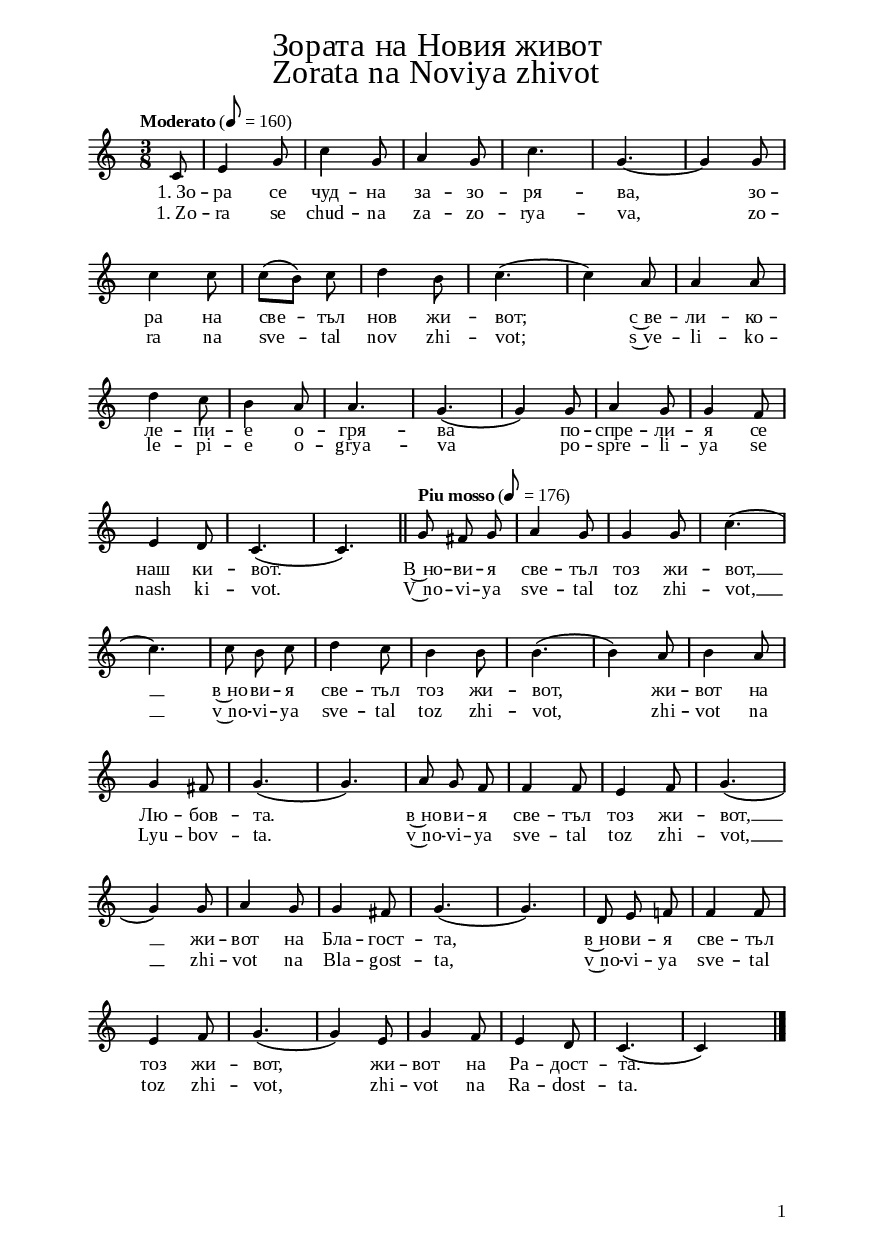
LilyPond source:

\version "2.18.2"

\paper {
  #(set-paper-size "a5")
}

\bookpart {
\paper {
  print-all-headers = ##t
  print-page-number = ##t 
  print-first-page-number = ##t
  
  % put page numbers on the bottom
  oddHeaderMarkup = \markup ""
  evenHeaderMarkup = \markup ""
  oddFooterMarkup = \markup
    \fill-line {
      ""
      \on-the-fly #print-page-number-check-first \fromproperty #'page:page-number-string
    }
  evenFooterMarkup = \markup
    \fill-line {
      \on-the-fly #print-page-number-check-first \fromproperty #'page:page-number-string
      ""
    }

  left-margin = 1.5\cm
  right-margin = 1.5\cm
  ragged-bottom = ##t % do not spread the staves to fill the whole vertical space
  
  fonts = #
  (make-pango-font-tree
   "Times New Roman"
   "DejaVu Sans"
   "DejaVu Sans Mono"
   (/ (* staff-height pt) 3.2))
  
  
}

\header {
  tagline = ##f
}

\score{
  \layout { 
    indent = 0.0\cm % remove first line indentation
    ragged-last = ##f % do spread last line to fill the whole space
    \context {
      \Score
      \omit BarNumber %remove bar numbers
    } % context
    
    \context { % change staff size
      \Staff
      fontSize = #-1 
      \override StaffSymbol #'staff-space = #(magstep -3)
    }
    
    \context { % adjust space between staff and lyrics and between the two lyric lines
      \Lyrics
      \override VerticalAxisGroup.nonstaff-relatedstaff-spacing = #'((basic-distance . 4.2))
      \override VerticalAxisGroup.nonstaff-nonstaff-spacing = #'((basic-distance . 2))
    }
  } % layout
  
  \new Voice \absolute  {
    \clef treble
    \key c \major
    \time 3/8 \tempo "Moderato" 8 = 160
    \partial 8
    \autoBeamOff  

    c'8 |e'4 g'8|c''4 g'8 |a'4 g'8 |c''4.| g'4. ~ |  g'4    g'8 |\break
    c''4 c''8| \once \autoBeamOn c''8 ([  b'8  ])  \noBeam  c''8 |d''4 b'8  |c''4. ( | c''4 ) a'8| a'4 a'8| \break
    d''4  c''8| b'4 a'8| a'4. | g'4. ( |g'4 ) g'8 | a'4 g'8 | g'4 f'8 | \break
    e'4 d'8| c'4. ( | c'4. ) | \bar "||"
    \tempo "Piu mosso" 8 = 176
    g'8  fis'8 g'8 | a'4 g'8 | g'4 g'8 | c''4. (| \break 
    c''4. ) | c''8 b'8 c''8| d''4 c''8 | b'4  b'8 | b'4.  (| b'4 )  a'8| b'4 a'8 | \break
    g'4 fis'8 | g'4. (| g'4. ) | a'8 g'8 f'8 | f'4 f'8 | e'4 f'8 | g'4. (| \break
    g'4 ) g'8 | a'4 g'8 | g'4 fis'8 | g'4. (| g'4. )| d'8 e'8 f'!8| f'4 f'8 | \break
    e'4 f'8 | g'4. (|g'4 ) e'8 | g'4 f'8 | e'4 d'8 | c'4. ( | c' 4 ) s8 | \bar "|." 
  }
  
  \addlyrics { 
    "1. Зо" -- ра се чуд -- на за -- зо -- ря -- ва, зо -- 
    ра на све -- тъл нов жи -- вот; с~ве -- ли -- ко -- 
    ле -- пи -- е о -- гря -- ва по -- спре -- ли -- я се 
    наш ки -- вот. В~но -- ви -- я све -- тъл тоз жи -- вот, __  
    в~но -- ви -- я све -- тъл тоз жи -- вот, жи -- вот на 
    Лю -- бов -- та.  в~но -- ви -- я све -- тъл тоз жи -- вот, __ 
    жи -- вот на Бла -- гост -- та, в~но -- ви -- я све -- тъл 
    тоз жи -- вот, жи -- вот на Ра -- дост -- та. 
  }

  \addlyrics {
    "1. Zo" -- ra se chud -- na za -- zo -- rya -- va, zo -- 
    ra na sve -- tal nov zhi -- vot; s~ve -- li -- ko -- 
    le -- pi -- e o -- grya -- va po -- spre -- li -- ya se 
    nash ki -- vot. V~no -- vi -- ya sve -- tal toz zhi -- vot, __  
    v~no -- vi -- ya sve -- tal toz zhi -- vot, zhi -- vot na 
    Lyu -- bov -- ta.  v~no -- vi -- ya sve -- tal toz zhi -- vot, __ 
    zhi -- vot na Bla -- gost -- ta, v~no -- vi -- ya sve -- tal 
    toz zhi -- vot, zhi -- vot na Ra -- dost -- ta. 
  }

  \header {
    title = \markup \column \normal-text \fontsize #1.5 { 
              \line { Зората на Новия живот }
              \vspace #-0.6
              \line { Zorata na Noviya zhivot }
            }
  }
  
  \midi{}
} % score

\markup {
    \hspace #10
    \fontsize #+1 {
  
     
    \column {
      \line { 2. И птички въздуха изпълнят }
      \line {   "   " с възторг и сладки песни в хор, }  
      \line {   "   " Хармонията да допълнят }
      \line {   "   " В големия небесен двор.} 

      \line { " " }
      \line { "   " \italic {Припев: } }
      \line {  "   " В новия светъл тоз живот, }
      \line { "   " В новия светъл тоз живот, }
      \line { "   " Живот на любовта, }
      \line {  "   " В новия светъл тоз живот,}
      \line { "   " Живот на благостта, }
      \line { "   "  В новия светъл тоз живот,}
      \line {  "   " Живот на радостта.}
      \line { " " }
     
      \line { 3. Трепти зората лекокрила  }
      \line {   "   " при рилските очи. }  
      \line {   "   " Тук чудната цигулка }
      \line {   "   " с нов тон ще зазвучи. } 
      
      \line { " " }
      \line { "   " \italic {Припев ...} }
      \line { " " }

      \line { 4. Лъчи от любовта ни вливат }
      \line {   "   " В гърдите жива топлина, }  
      \line {   "   " Със сладка вяра ни повдигат }
      \line {   "   " Във крепост и виделина. } 
      
      \line { " " }
      \line { "   " \italic {Припев ...} }
      \line { " " }
      
      \line { 5.  О тези лъчи от Бога идат, }
      \line {   "   " Те пълнят нашите сърца, }  
      \line {   "   " И шепнат сладко, как Той вика: }
      \line {   "   " Елате, моите деца! } 
    }
    
   \hspace #1 {
    \column  {
      \line { 2. I ptichki vazduha izpalnyat }
      \line {   "   " s vaztorg i sladki pesni v hor, }  
      \line {   "   " Harmoniyata da dopalnyat }
      \line {   "   " V golemiya nebesen dvor.} 

      \line { " " }
      \line { "   " \italic {Pripev: } }
      \line {  "   " V noviya svetal toz zhivot, }
      \line { "   " V noviya svetal toz zhivot, }
      \line { "   " Zhivot na lyubovta, }
      \line {  "   " V noviya svetal toz zhivot,}
      \line { "   " Zhivot na blagostta, }
      \line { "   "  V noviya svetal toz zhivot,}
      \line {  "   " Zhivot na radostta.}
      \line { " " }
     
      \line { 3. Trepti zorata lekokrila  }
      \line {   "   " pri rilskite ochi. }  
      \line {   "   " Tuk chudnata tsigulka }
      \line {   "   " s nov ton shte zazvuchi. } 
      
      \line { " " }
      \line { "   " \italic {Pripev ...} }
      \line { " " }

      \line { 4. Lachi ot lyubovta ni vlivat }
      \line {   "   " V gardite zhiva toplina, }  
      \line {   "   " Sas sladka vyara ni povdigat }
      \line {   "   " Vav krepost i videlina. } 
      
      \line { " " }
      \line { "   " \italic {Pripev ...} }
      \line { " " }
      
      \line { 5.  O tezi lachi ot Boga idat, }
      \line {   "   " Te palnyat nashite sartsa, }  
      \line {   "   " I shepnat sladko, kak Toy vika: }
      \line {   "   " Elate, moite detsa! } 
    }    
    }
    }
 
}

\pageBreak

\markup {  \hspace #20 \fontsize #3 \bold "Die wunderbare Mögenröte bricht an"  }

\markup {
    \hspace #1
    \fontsize #+1 {
      
      \halign #-1.5 {
  
  
  
     
    \column {
     \line { " " }
      \line { 1. Die wunderbare Morgenröte bricht an, }
      \line {   "   " die wundervolle Morgenröte des hellen, neuen Lebens, }  
      \line {   "   " mit Herrlichkeit bescheint sie unsere Bundeslade }
      \line {   "   " Die wunderbare Morgenröte bricht an, } 
      \line {   "   " die Morgenröte des neuen Lebens. } 
      
      \line { " " }
      \line { 2. Und die Vögel erfüllen die Luft }
      \line {   "   "mit Begeisterung und süßen Liedern im Chor, }  
      \line {   "   " damit sie die Harmonie ergänzen }
      \line {   "   " im großen himmlischen Hof. } 
      
       \line { " " }
    \line { "   " \italic { Refrain :}  }
      \line {    "   "In diesem neuen, leuchtenden Leben (2) }
      \line {   "   "ein Leben der Liebe, }  
      \line {   "   " in diesem neuen Leben der Liebe, }
      \line {   "   " in das Leben der Güte, } 
       \line {   "   "in diesem neuen leuchtenden Leben, }  
       \line {   "   "ein Leben der Freude.} 
      
     
 
       
      \line { " " }
      \line { 3. Die Morgenröte flimmert leichtbeschwingt }
      \line {   "   " und erweckt unsere Seelen; }  
      \line {   "   " wie liebe, liebevolle Mutter }
      \line {   "   " ladet sie jeden ein: Stehe auf! } 
      
      \line { " " }
    \line { "   " \italic { Refrain } ... }
      
      \line { " " }
      \line { 4. Strahlen aus Liebe flößen }
      \line {   "   " in unserer Brust lebendige Wärme ein, }  
      \line {   "   " mit süßem Glauben erheben sie uns }
      \line {   "   " in Stärke und Licht.} 
      
       \line { " " }
    \line { "   " \italic { Refrain } ... }
    
       \line { " " }
      \line { 5. O, diese Strahlen kommen von Gott, }
      \line {   "   " sie erfüllen unsere Herzen }  
      \line {   "   " und flüstern uns süß zu, wie Er ruft: }
      \line {   "   " Kommt, meine Kinder!} 
      
      \line { " " }
    \line { "   " \italic { Refrain } ... }
    }
       
    }    
    }
}

} % bookpart


%}
   
 
 


 
    
   
    
 
%---------------------------------------------------------------------  
